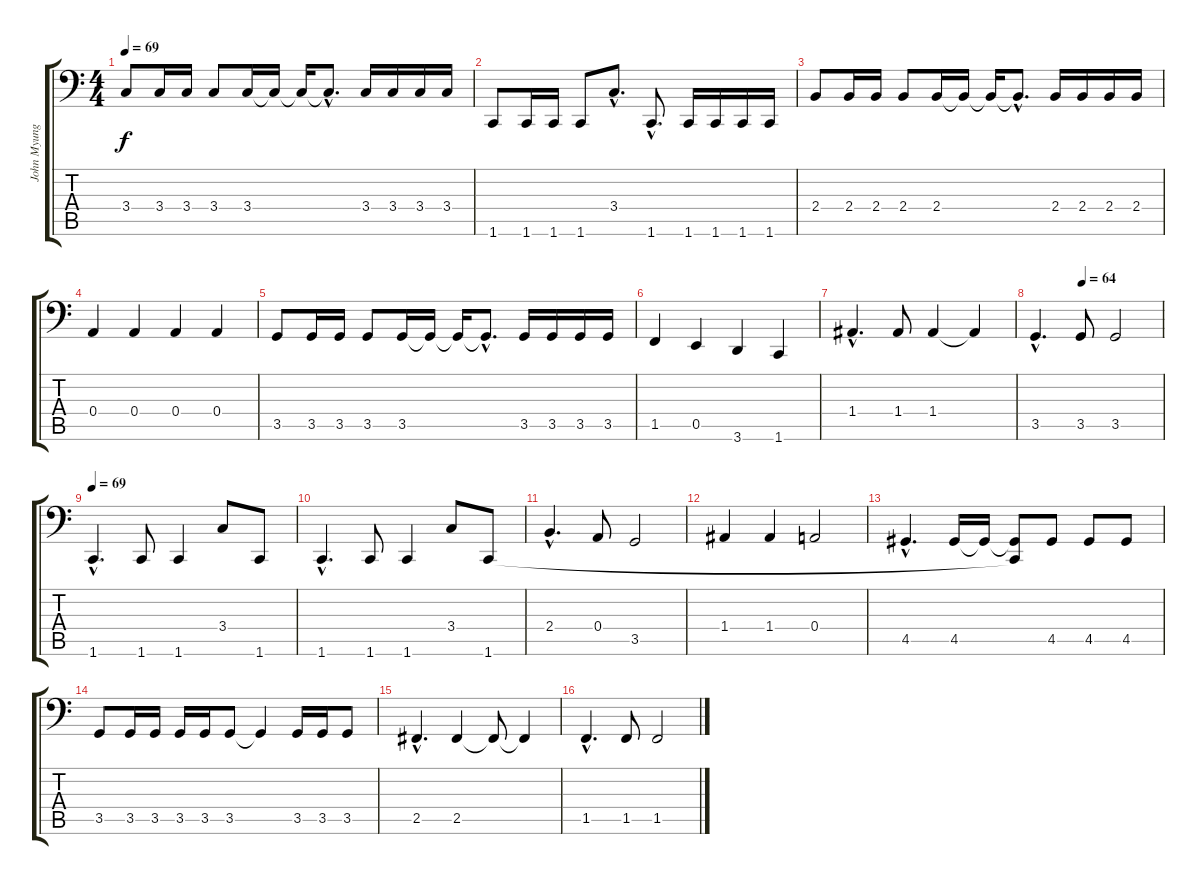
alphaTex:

\track ("John Myung" "John Myung") {instrument electricbassfinger}
\staff {score tabs}
\tuning (C3 G2 D2 A1 E1 B0) {hide}
\ts (4 4)
\tempo 69
\clef f4
\ks c
3.4.8{dy f} 3.4.16 3.4.16 3.4.8 3.4.16 3.4{t}.16 3.4{t}.16 3.4{hac t}.8{d} 3.4.16 3.4.16 3.4.16 3.4.16 |
1.6.8 1.6.16 1.6.16 1.6.8 3.4{hac}.8{d} 1.6{hac}.8{d} 1.6.16 1.6.16 1.6.16 1.6.16 |
2.4.8 2.4.16 2.4.16 2.4.8 2.4.16 2.4{t}.16 2.4{t}.16 2.4{hac t}.8{d} 2.4.16 2.4.16 2.4.16 2.4.16 |
0.4.4 0.4.4 0.4.4 0.4.4 |
3.5.8 3.5.16 3.5.16 3.5.8 3.5.16 3.5{t}.16 3.5{t}.16 3.5{hac t}.8{d} 3.5.16 3.5.16 3.5.16 3.5.16 |
1.5.4 0.5.4 3.6.4 1.6.4 |
1.4{hac}.4{d} 1.4.8 1.4.4 1.4{t}.4 |
\tempo (64 0.375)
3.5{hac}.4{d} 3.5.8 3.5.2 |
\tempo 69
1.6{hac}.4{d} 1.6.8 1.6.4 3.4.8 1.6.8 |
1.6{hac}.4{d} 1.6.8 1.6.4 3.4.8 1.6.8 |
2.4{hac}.4{d} 0.4.8 3.5.2 |
1.4.4 1.4.4 0.4.2 |
4.5{hac}.4{d} 4.5.16 4.5{t}.16 (4.5{t} 1.6{t}).8 4.5.8 4.5.8 4.5.8 |
3.5.8 3.5.16 3.5.16 3.5.16 3.5.16 3.5.8 3.5{t}.4 3.5.16 3.5.16 3.5.8 |
2.5{hac}.4{d} 2.5.4 2.5{t}.8 2.5{t}.4 |
1.5{hac}.4{d} 1.5.8 1.5.2
